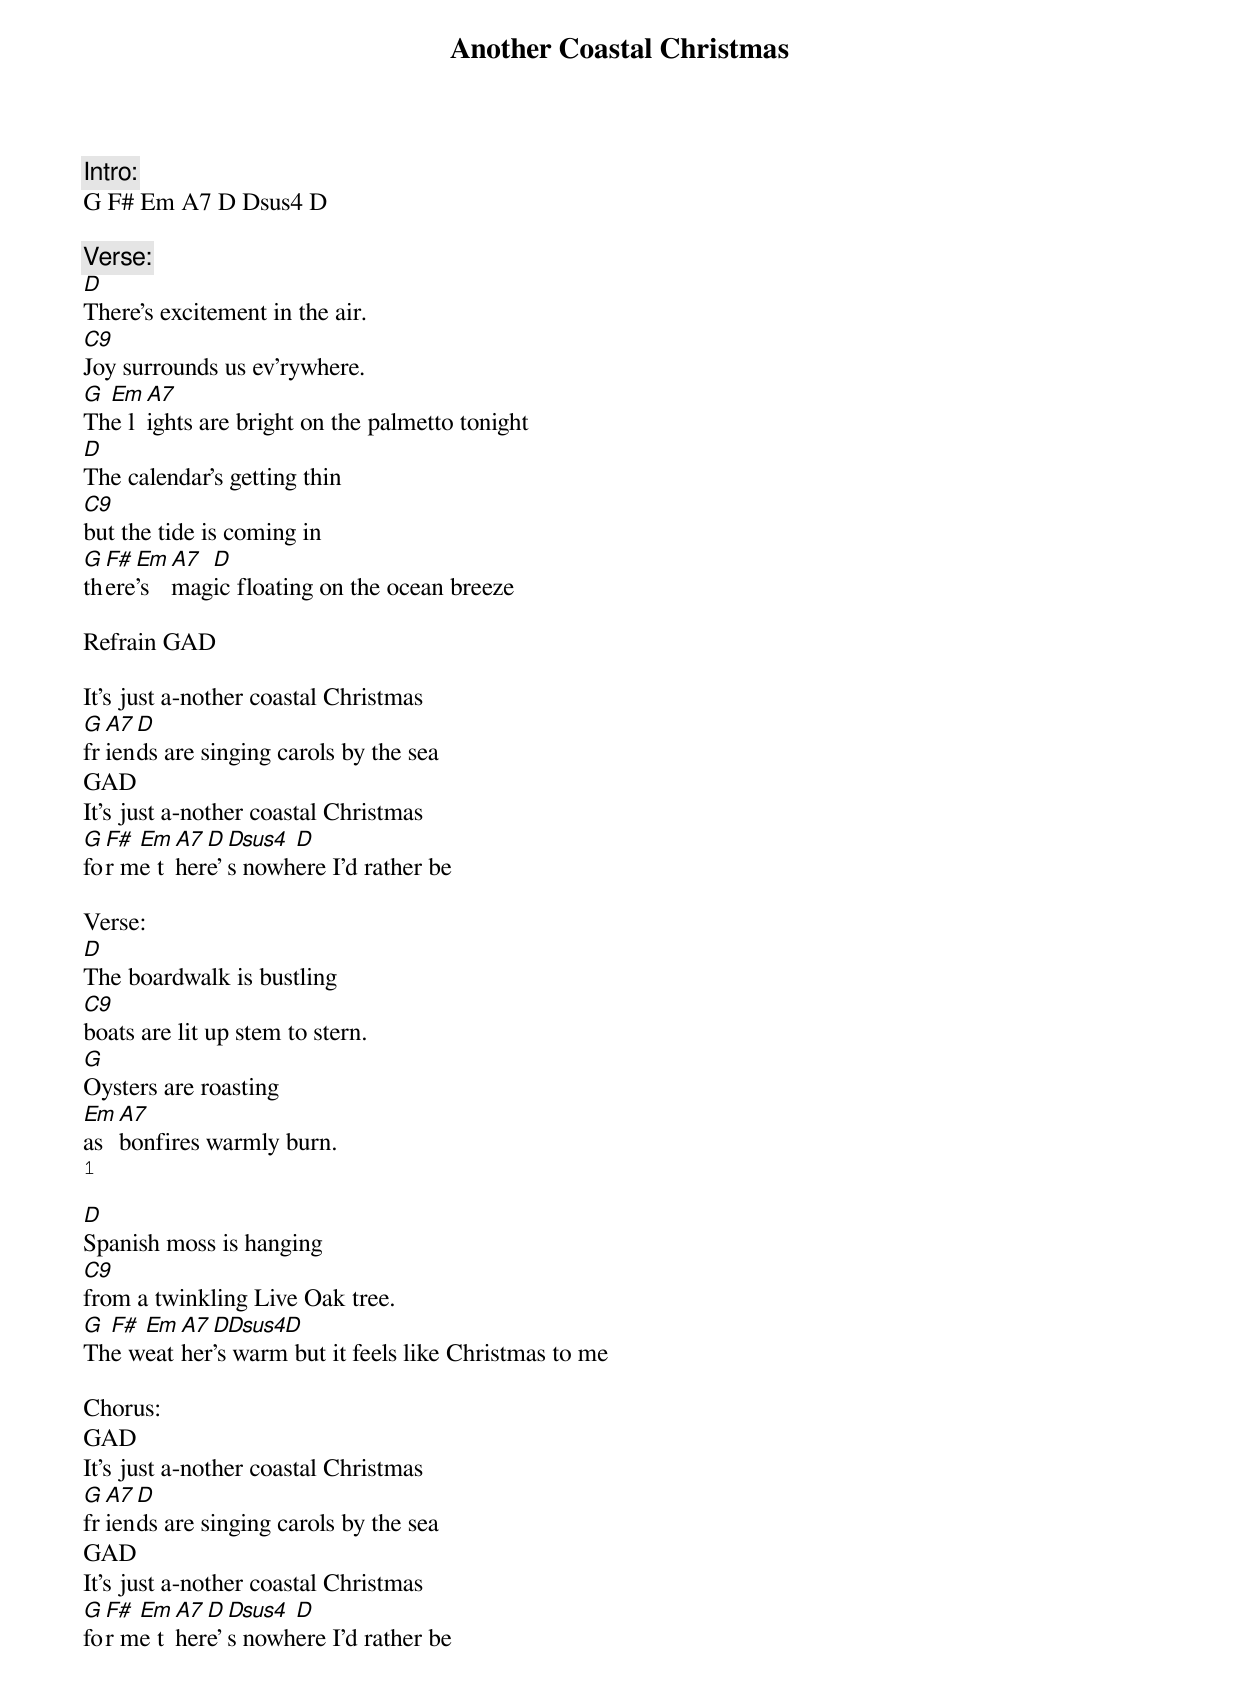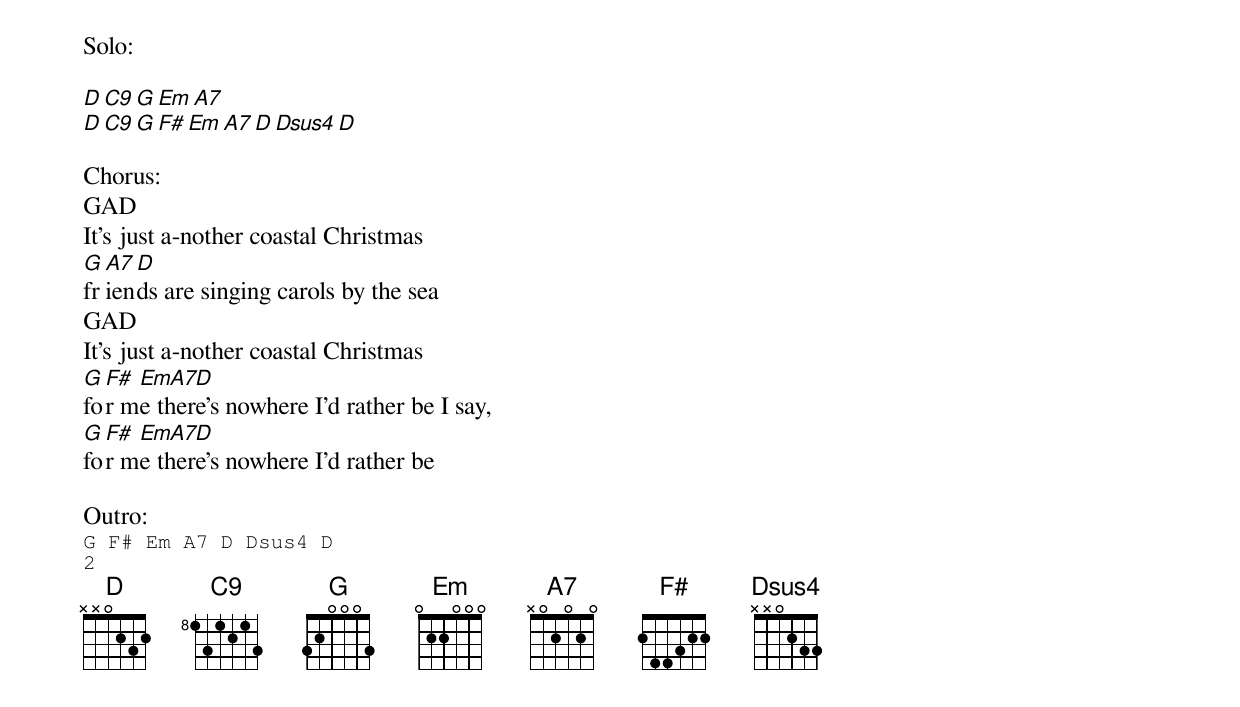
Another Coastal Christmas

Intro:
G F# Em A7 D Dsus4 D

Verse:
D
There’s excitement in the air.
C9
Joy surrounds us ev’rywhere.
G Em A7
The lights are bright on the palmetto tonight
D
The calendar’s getting thin
C9
but the tide is coming in
G F# Em A7 D
there’s magic floating on the ocean breeze

Refrain GAD

It’s just a-nother coastal Christmas
G A7 D
friends are singing carols by the sea
GAD
It’s just a-nother coastal Christmas
G F# Em A7 D Dsus4 D
for me there’s nowhere I’d rather be

Verse:
D
The boardwalk is bustling
C9
boats are lit up stem to stern.
G
Oysters are roasting
Em A7
as bonfires warmly burn.
Key: D 110 BPM
1

D
Spanish moss is hanging
C9
from a twinkling Live Oak tree.
G F# Em A7 DDsus4D
The weather’s warm but it feels like Christmas to me

Chorus:
GAD
It’s just a-nother coastal Christmas
G A7 D
friends are singing carols by the sea
GAD
It’s just a-nother coastal Christmas
G F# Em A7 D Dsus4 D
for me there’s nowhere I’d rather be

Solo:

D C9 G Em A7
D C9 G F# Em A7 D Dsus4 D

Chorus:
GAD
It’s just a-nother coastal Christmas
G A7 D
friends are singing carols by the sea
GAD
It’s just a-nother coastal Christmas
G F# EmA7D
for me there’s nowhere I’d rather be I say,
G F# EmA7D
for me there’s nowhere I’d rather be

Outro:
G F# Em A7 D Dsus4 D
2
